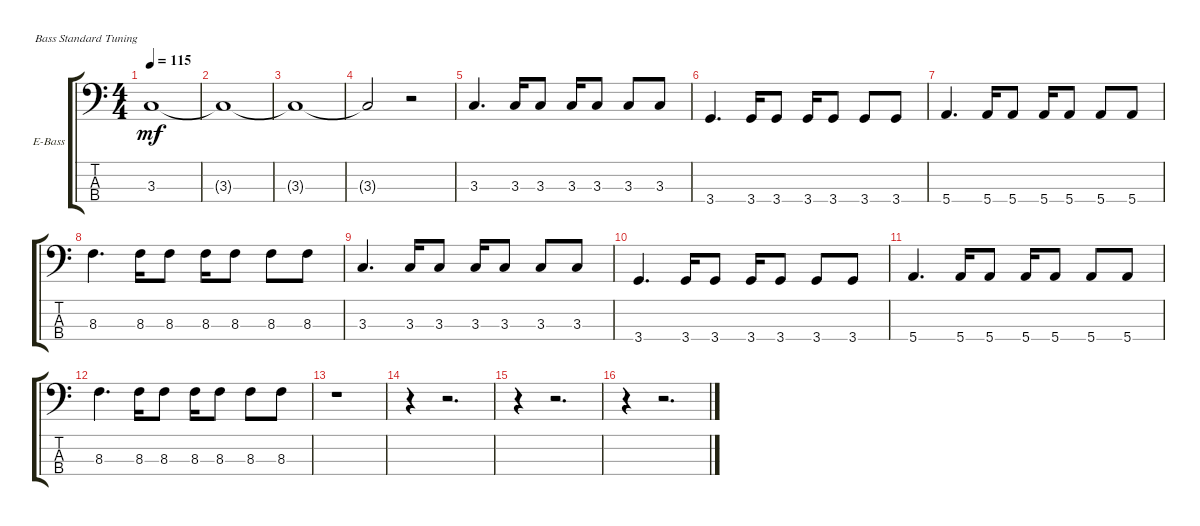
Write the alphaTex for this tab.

\bracketExtendMode groupsimilarinstruments
\firstSystemTrackNameOrientation horizontal
\otherSystemsTrackNameOrientation horizontal
\track ("Electric Bass" "E-Bass") {mute instrument electricbassfinger}
\staff {score tabs}
\tuning (G2 D2 A1 E1)
\ts (4 4)
\tempo 115
\clef f4
\ks c
3.3.1{dy mf} |
3.3{t}.1 |
3.3{t}.1 |
3.3{t}.2 r.2 |
3.3.4{d} 3.3.16 3.3.8 3.3.16 3.3.8 3.3.8 3.3.8 |
3.4.4{d} 3.4.16 3.4.8 3.4.16 3.4.8 3.4.8 3.4.8 |
5.4.4{d} 5.4.16 5.4.8 5.4.16 5.4.8 5.4.8 5.4.8 |
8.3.4{d} 8.3.16 8.3.8 8.3.16 8.3.8 8.3.8 8.3.8 |
3.3.4{d} 3.3.16 3.3.8 3.3.16 3.3.8 3.3.8 3.3.8 |
3.4.4{d} 3.4.16 3.4.8 3.4.16 3.4.8 3.4.8 3.4.8 |
5.4.4{d} 5.4.16 5.4.8 5.4.16 5.4.8 5.4.8 5.4.8 |
8.3.4{d} 8.3.16 8.3.8 8.3.16 8.3.8 8.3.8 8.3.8 |
r.1 |
r.4 r.2{d} |
r.4 r.2{d} |
r.4 r.2{d}
